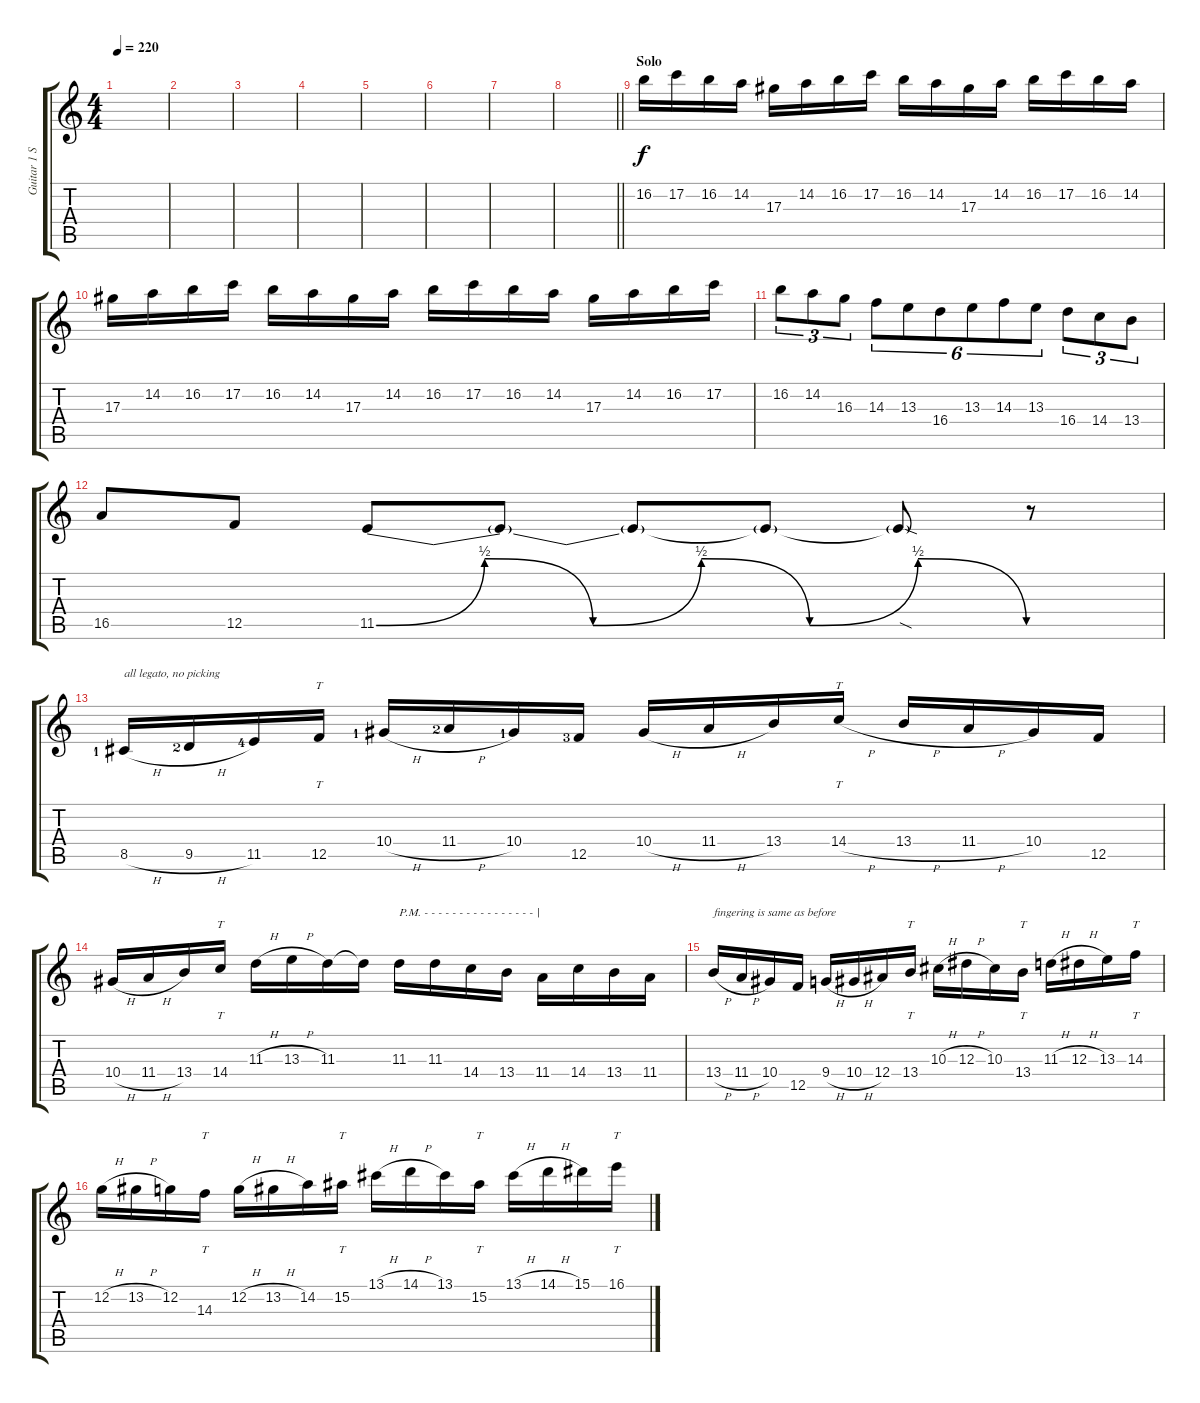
\track ("Guitar 1 Solo" "Guitar 1 S") {instrument distortionguitar}
\staff {score tabs}
\tuning (C4 G3 Eb3 Bb2 F2 C2) {hide}
\ts (4 4)
\tempo 220
\clef g2
\ks c
|
|
|
|
|
|
|
\barLineRight lightlight
|
\section ("" "Solo")
16.2.16 17.2.16 16.2.16 14.2.16 17.3.16 14.2.16 16.2.16 17.2.16 16.2.16 14.2.16 17.3.16 14.2.16 16.2.16 17.2.16 16.2.16 14.2.16 |
17.3.16 14.2.16 16.2.16 17.2.16 16.2.16 14.2.16 17.3.16 14.2.16 16.2.16 17.2.16 16.2.16 14.2.16 17.3.16 14.2.16 16.2.16 17.2.16 |
16.2.8{tu (3 2)} 14.2.8{tu (3 2)} 16.3.8{tu (3 2)} 14.3.8{tu (6 4)} 13.3.8{tu (6 4)} 16.4.8{tu (6 4)} 13.3.8{tu (6 4)} 14.3.8{tu (6 4)} 13.3.8{tu (6 4)} 16.4.8{tu (3 2)} 14.4.8{tu (3 2)} 13.4.8{tu (3 2)} |
16.5.8 12.5.8 11.5{be (custom 0 0 10 2 20 0 30 2 40 0 50 2 60 0)}.8 11.5{t}.8 11.5{t}.8 11.5{t}.8 11.5{sod t}.8 r.8 |
8.5{h lf 2}.16{txt "all legato, no picking"} 9.5{h lf 3}.16 11.5{lf 5}.16 12.5.16{tt} 10.4{h lf 2}.16 11.4{h lf 3}.16 10.4{lf 2}.16 12.5{lf 4}.16 10.4{h}.16 11.4{h}.16 13.4.16 14.4{h}.16{tt} 13.4{h}.16 11.4{h}.16 10.4.16 12.5.16 |
10.4{h}.16 11.4{h}.16 13.4.16 14.4.16{tt} 11.3{h}.16 13.3{h}.16 11.3.16 11.3{t}.16 11.3.16{txt "P.M. - - - - - - - - - - - - - - - - |"} 11.3.16 14.4.16 13.4.16 11.4.16 14.4.16 13.4.16 11.4.16 |
13.4{h}.16{txt "fingering is same as before"} 11.4{h}.16 10.4.16 12.5.16 9.4{h}.16 10.4{h}.16 12.4.16 13.4.16{tt} 10.3{h}.16 12.3{h}.16 10.3.16 13.4.16{tt} 11.3{h}.16 12.3{h}.16 13.3.16 14.3.16{tt} |
12.2{h}.16 13.2{h}.16 12.2.16 14.3.16{tt} 12.2{h}.16 13.2{h}.16 14.2.16 15.2.16{tt} 13.1{h}.16 14.1{h}.16 13.1.16 15.2.16{tt} 13.1{h}.16 14.1{h}.16 15.1.16 16.1.16{tt}
